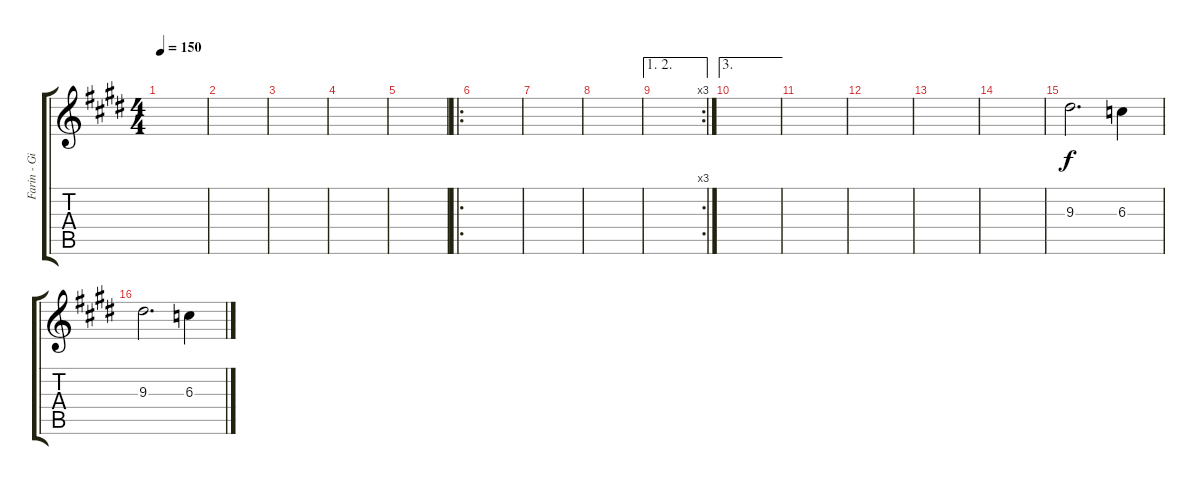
\track ("Farin - Gitarre Solo" "Farin - Gi") {instrument distortionguitar}
\staff {score tabs}
\tuning (Eb4 Bb3 Gb3 Db3 Ab2 Eb2) {hide}
\ts (4 4)
\tempo 150
\clef g2
\ks e
|
|
|
|
|
\ro
|
|
|
\ae (1 2)
\rc 3
|
\ae 3
|
|
|
|
|
9.3.2{d} 6.3.4 |
9.3.2{d} 6.3.4
